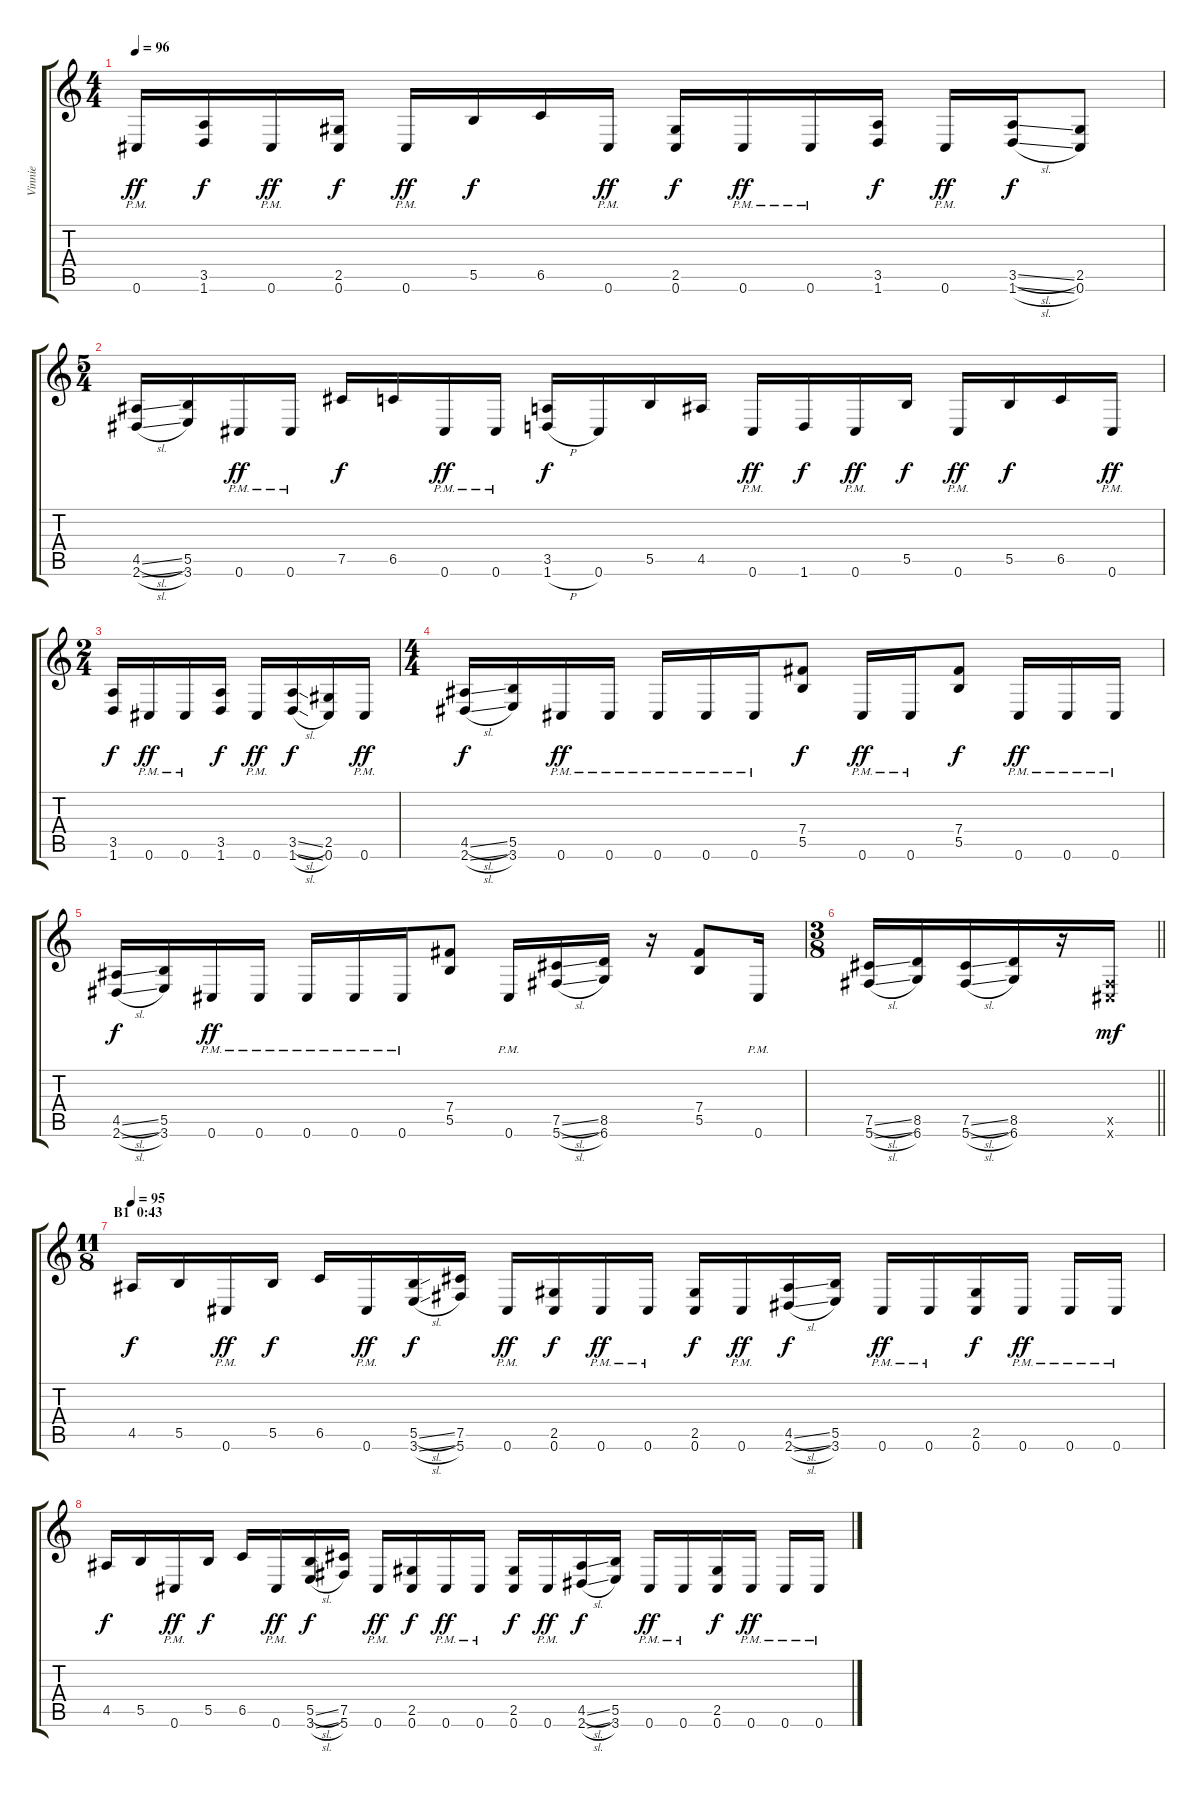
\track ("Vinnie" "Vinnie") {instrument distortionguitar}
\staff {score tabs}
\tuning (Db4 Ab3 E3 B2 Gb2 Db2) {hide}
\ts (4 4)
\tempo 96
\clef g2
\ks c
0.6{pm}.16{dy ff} (3.5 1.6).16{dy f} 0.6{pm}.16{dy ff} (2.5 0.6).16{dy f} 0.6{pm}.16{dy ff} 5.5.16{dy f} 6.5.16 0.6{pm}.16{dy ff} (2.5 0.6).16{dy f} 0.6{pm}.16{dy ff} 0.6{pm}.16 (3.5 1.6).16{dy f} 0.6{pm}.16{dy ff} (3.5{sl} 1.6{sl}).16{dy f} (2.5 0.6).8 |
\ts (5 4)
(4.5{sl} 2.6{sl}).16 (5.5 3.6).16 0.6{pm}.16{dy ff} 0.6{pm}.16 7.5.16{dy f} 6.5.16 0.6{pm}.16{dy ff} 0.6{pm}.16 (3.5 1.6{h}).16{dy f} 0.6.16 5.5.16 4.5.16 0.6{pm}.16{dy ff} 1.6.16{dy f} 0.6{pm}.16{dy ff} 5.5.16{dy f} 0.6{pm}.16{dy ff} 5.5.16{dy f} 6.5.16 0.6{pm}.16{dy ff} |
\ts (2 4)
(3.5 1.6).16{dy f} 0.6{pm}.16{dy ff} 0.6{pm}.16 (3.5 1.6).16{dy f} 0.6{pm}.16{dy ff} (3.5{sl} 1.6{sl}).16{dy f} (2.5 0.6).16 0.6{pm}.16{dy ff} |
\ts (4 4)
(4.5{sl} 2.6{sl}).16{dy f} (5.5 3.6).16 0.6{pm}.16{dy ff} 0.6{pm}.16 0.6{pm}.16 0.6{pm}.16 0.6{pm}.16 (7.4 5.5).8{dy f} 0.6{pm}.16{dy ff} 0.6{pm}.16 (7.4 5.5).8{dy f} 0.6{pm}.16{dy ff} 0.6{pm}.16 0.6{pm}.16 |
(4.5{sl} 2.6{sl}).16{dy f} (5.5 3.6).16 0.6{pm}.16{dy ff} 0.6{pm}.16 0.6{pm}.16 0.6{pm}.16 0.6{pm}.16 (7.4 5.5).8 0.6{pm}.16 (7.5{sl} 5.6{sl}).16 (8.5 6.6).16 r.16 (7.4 5.5).8 0.6{pm}.16 |
\ts (3 8)
\barLineRight lightlight
(7.5{sl} 5.6{sl}).16 (8.5 6.6).16 (7.5{sl} 5.6{sl}).16 (8.5 6.6).16 r.16 (0.5{x} 0.6{x}).16{dy mf} |
\ts (11 8)
\section ("" "B1  0:43")
\tempo 95
4.5.16{dy f} 5.5.16 0.6{pm}.16{dy ff} 5.5.16{dy f} 6.5.16 0.6{pm}.16{dy ff} (5.5{sl} 3.6{sl}).16{dy f} (7.5 5.6).16 0.6{pm}.16{dy ff} (2.5 0.6).16{dy f} 0.6{pm}.16{dy ff} 0.6{pm}.16 (2.5 0.6).16{dy f} 0.6{pm}.16{dy ff} (4.5{sl} 2.6{sl}).16{dy f} (5.5 3.6).16 0.6{pm}.16{dy ff} 0.6{pm}.16 (2.5 0.6).16{dy f} 0.6{pm}.16{dy ff} 0.6{pm}.16 0.6{pm}.16 |
4.5.16{dy f} 5.5.16 0.6{pm}.16{dy ff} 5.5.16{dy f} 6.5.16 0.6{pm}.16{dy ff} (5.5{sl} 3.6{sl}).16{dy f} (7.5 5.6).16 0.6{pm}.16{dy ff} (2.5 0.6).16{dy f} 0.6{pm}.16{dy ff} 0.6{pm}.16 (2.5 0.6).16{dy f} 0.6{pm}.16{dy ff} (4.5{sl} 2.6{sl}).16{dy f} (5.5 3.6).16 0.6{pm}.16{dy ff} 0.6{pm}.16 (2.5 0.6).16{dy f} 0.6{pm}.16{dy ff} 0.6{pm}.16 0.6{pm}.16
